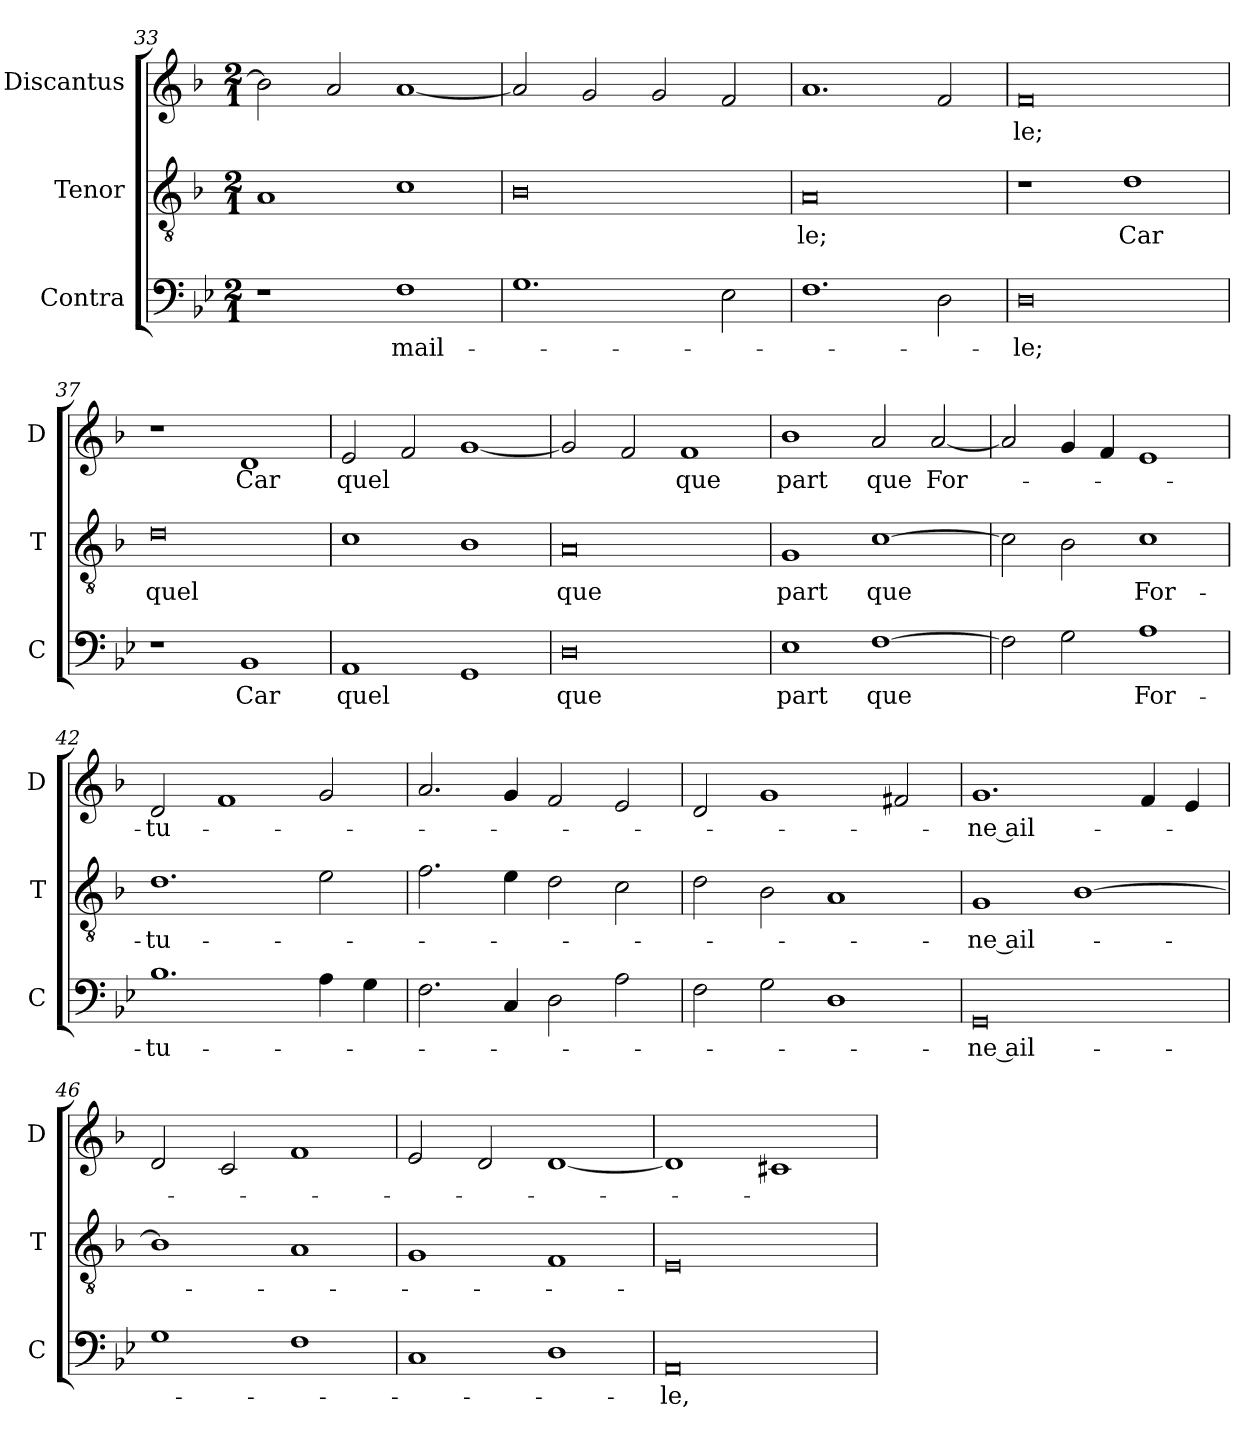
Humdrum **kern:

**kern	**text	**kern	**text	**kern	**text
*part3	*part3	*part2	*part2	*part1	*part1
*staff3	*staff3	*staff2	*staff2	*staff1	*staff1
*I"Contra	*	*I"Tenor	*	*I"Discantus	*
*I'C	*	*I'T	*	*I'D	*
*clefF4	*	*clefGv2	*	*clefG2	*
*k[b-e-]	*	*k[b-]	*	*k[b-]	*
*M2/1	*	*M2/1	*	*M2/1	*
=33	=33	=33	=33	=33	=33
1r	.	1A	.	2b-\]	.
.	.	.	.	2a/	.
1F	mail-	1c	.	[1a	.
=34	=34	=34	=34	=34	=34
1.G	.	0B-	.	2a/]	.
.	.	.	.	2g/	.
.	.	.	.	2g/	.
2E-\	.	.	.	2f/	.
=35	=35	=35	=35	=35	=35
1.F	.	0A	-le;	1.a	.
2D\	.	.	.	2f/	.
=36	=36	=36	=36	=36	=36
0D	-le;	1r	.	0f	-le;
.	.	1d	Car	.	.
=37	=37	=37	=37	=37	=37
1r	.	0d	quel	1r	.
1BB-	Car	.	.	1d	Car
=38	=38	=38	=38	=38	=38
1AA	quel	1c	.	2e/	quel
.	.	.	.	2f/	.
1GG	.	1B-	.	[1g	.
=39	=39	=39	=39	=39	=39
0D	que	0A	que	2g/]	.
.	.	.	.	2f/	.
.	.	.	.	1f	que
=40	=40	=40	=40	=40	=40
1E-	part	1G	part	1b-	part
[1F	que	[1c	que	2a/	que
.	.	.	.	[2a/	For-
=41	=41	=41	=41	=41	=41
2F\]	.	2c\]	.	2a/]	.
2G\	.	2B-\	.	4g/	.
.	.	.	.	4f/	.
1A	For-	1c	For-	1e	.
=42	=42	=42	=42	=42	=42
1.B-	-tu-	1.d	-tu-	2d/	-tu-
.	.	.	.	1f	.
4A\	.	2e\	.	2g/	.
4G\	.	.	.	.	.
=43	=43	=43	=43	=43	=43
2.F\	.	2.f\	.	2.a/	.
4C/	.	4e\	.	4g/	.
2D\	.	2d\	.	2f/	.
2A\	.	2c\	.	2e/	.
=44	=44	=44	=44	=44	=44
2F\	.	2d\	.	2d/	.
2G\	.	2B-\	.	1g	.
1D	.	1A	.	.	.
.	.	.	.	2f#X/	.
=45	=45	=45	=45	=45	=45
0GG	-ne ail-	1G	-ne ail-	1.g	-ne ail-
.	.	[1B-	.	.	.
.	.	.	.	4f/	.
.	.	.	.	4e/	.
=46	=46	=46	=46	=46	=46
1G	.	1B-]	.	2d/	.
.	.	.	.	2c/	.
1F	.	1A	.	1f	.
=47	=47	=47	=47	=47	=47
1C	.	1G	.	2e/	.
.	.	.	.	2d/	.
1D	.	1F	.	[1d	.
=48	=48	=48	=48	=48	=48
0AA	-le,	0E	.	1d]	.
.	.	.	.	1c#X	.
=	=	=	=	=	=
*-	*-	*-	*-	*-	*-
